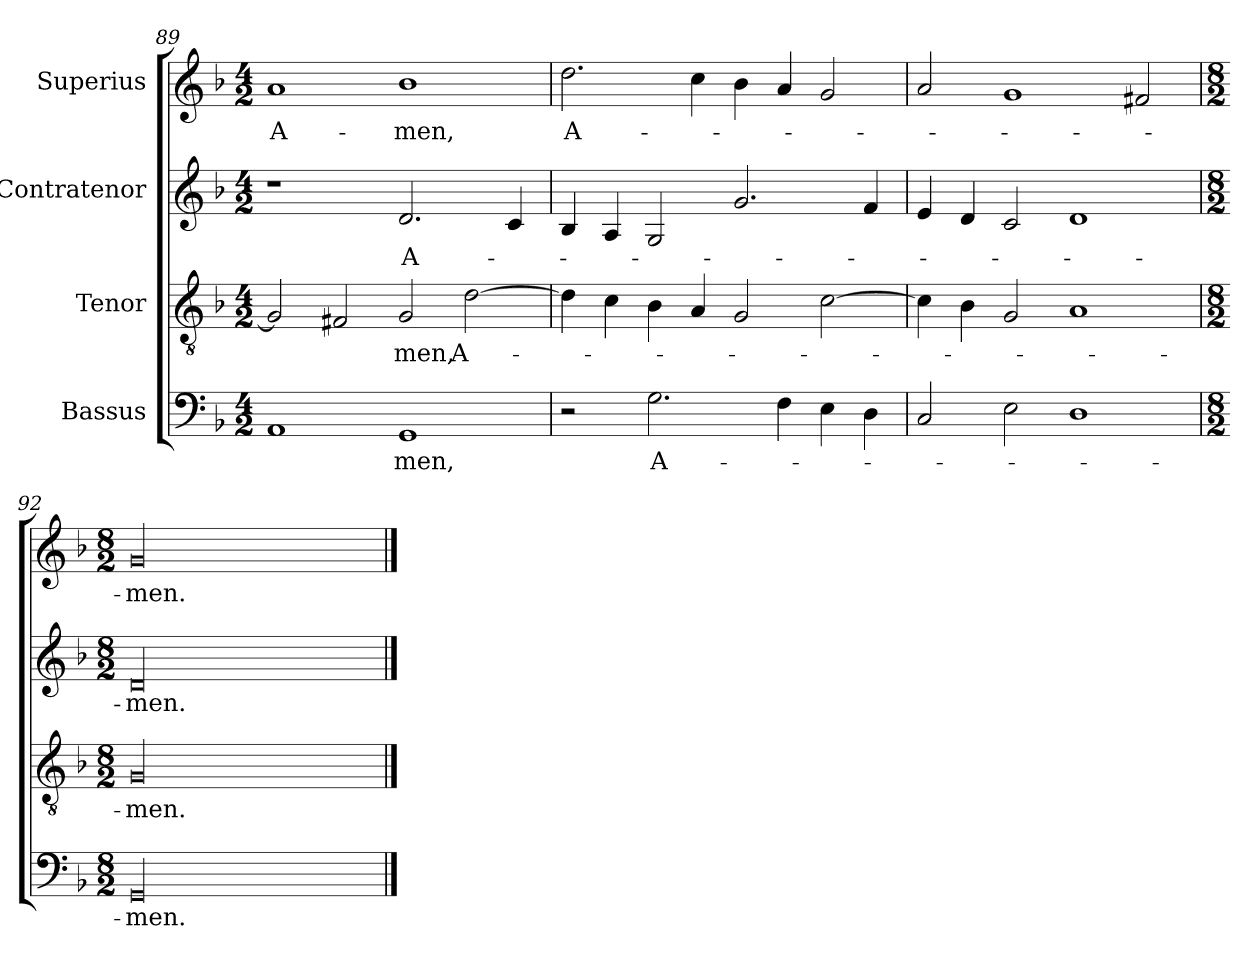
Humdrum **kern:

**kern	**text	**kern	**text	**kern	**text	**kern	**text
*part4	*part4	*part3	*part3	*part2	*part2	*part1	*part1
*staff4	*staff4	*staff3	*staff3	*staff2	*staff2	*staff1	*staff1
*I"Bassus	*	*I"Tenor	*	*I"Contratenor	*	*I"Superius	*
*clefF4	*	*clefGv2	*	*clefG2	*	*clefG2	*
*k[b-]	*	*k[b-]	*	*k[b-]	*	*k[b-]	*
*M4/2	*	*M4/2	*	*M4/2	*	*M4/2	*
=89	=89	=89	=89	=89	=89	=89	=89
1AA/	.	2G/]	.	1r	.	1a/	A-
.	.	2F#X/	.	.	.	.	.
1GG/	-men,	2G/	-men,	2.d/	A-	1b-\	-men,
.	.	[2d\	A-	.	.	.	.
.	.	.	.	4c/	.	.	.
=90	=90	=90	=90	=90	=90	=90	=90
2r	.	4d\]	.	4B-/	.	2.dd\	A-
.	.	4c\	.	4A/	.	.	.
2.G\	A-	4B-\	.	2G/	.	.	.
.	.	4A/	.	.	.	4cc\	.
.	.	2G/	.	2.g/	.	4b-\	.
4F\	.	.	.	.	.	4a/	.
4E\	.	[2c\	.	.	.	2g/	.
4D\	.	.	.	4f/	.	.	.
=91	=91	=91	=91	=91	=91	=91	=91
2C/	.	4c\]	.	4e/	.	2a/	.
.	.	4B-\	.	4d/	.	.	.
2E\	.	2G/	.	2c/	.	1g/	.
1D\	.	1A/	.	1d/	.	.	.
.	.	.	.	.	.	2f#X/	.
=92	=92	=92	=92	=92	=92	=92	=92
*M8/2	*	*M8/2	*	*M8/2	*	*M8/2	*
00GG/	-men.	00G/	-men.	00d/	-men.	00g/	-men.
==	==	==	==	==	==	==	==
*-	*-	*-	*-	*-	*-	*-	*-
